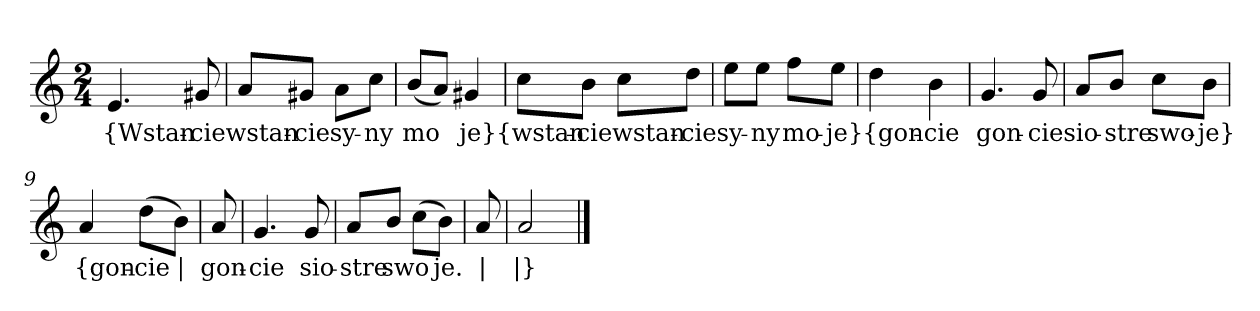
**kern	**text
*part1	*part1
*staff1	*staff1
*clefG2	*
*k[]	*
*a:	*
*M2/4	*
=	=
4.e	{Wstan-
8g#X	-cie
=2	=2
8a/L	wstan-
8g#X/J	-cie
8a\L	sy-
8cc\J	-ny
=3	=3
(8b/L	mo
8a/J)	--
4g#X	-je}
=4y	=4y
8cc\L	{wstan-
8b\J	-cie
8cc\L	wstan-
8dd\J	-cie
=5	=5
8ee\L	sy-
8ee\J	-ny
8ff\L	mo-
8ee\J	-je}
=6y	=6y
4dd	{gon-
4b	-cie
=7	=7
4.g	gon-
8g	-cie
=8	=8
8a/L	sio-
8b/J	-stre
8cc\L	swo-
8b\J	-je}
=9y	=9y
4a	{gon-
(8dd\L	-cie
8b\J)	|
=10y	=10y
8a	gon-
=11	=11
4.g	-cie
8g	sio-
=12	=12
8a/L	-stre
8b/J	swo
(8cc\L	--
8b\J)	-je.
=13y	=13y
8a	|
=14	=14
2a	|}
==	==
*-	*-
